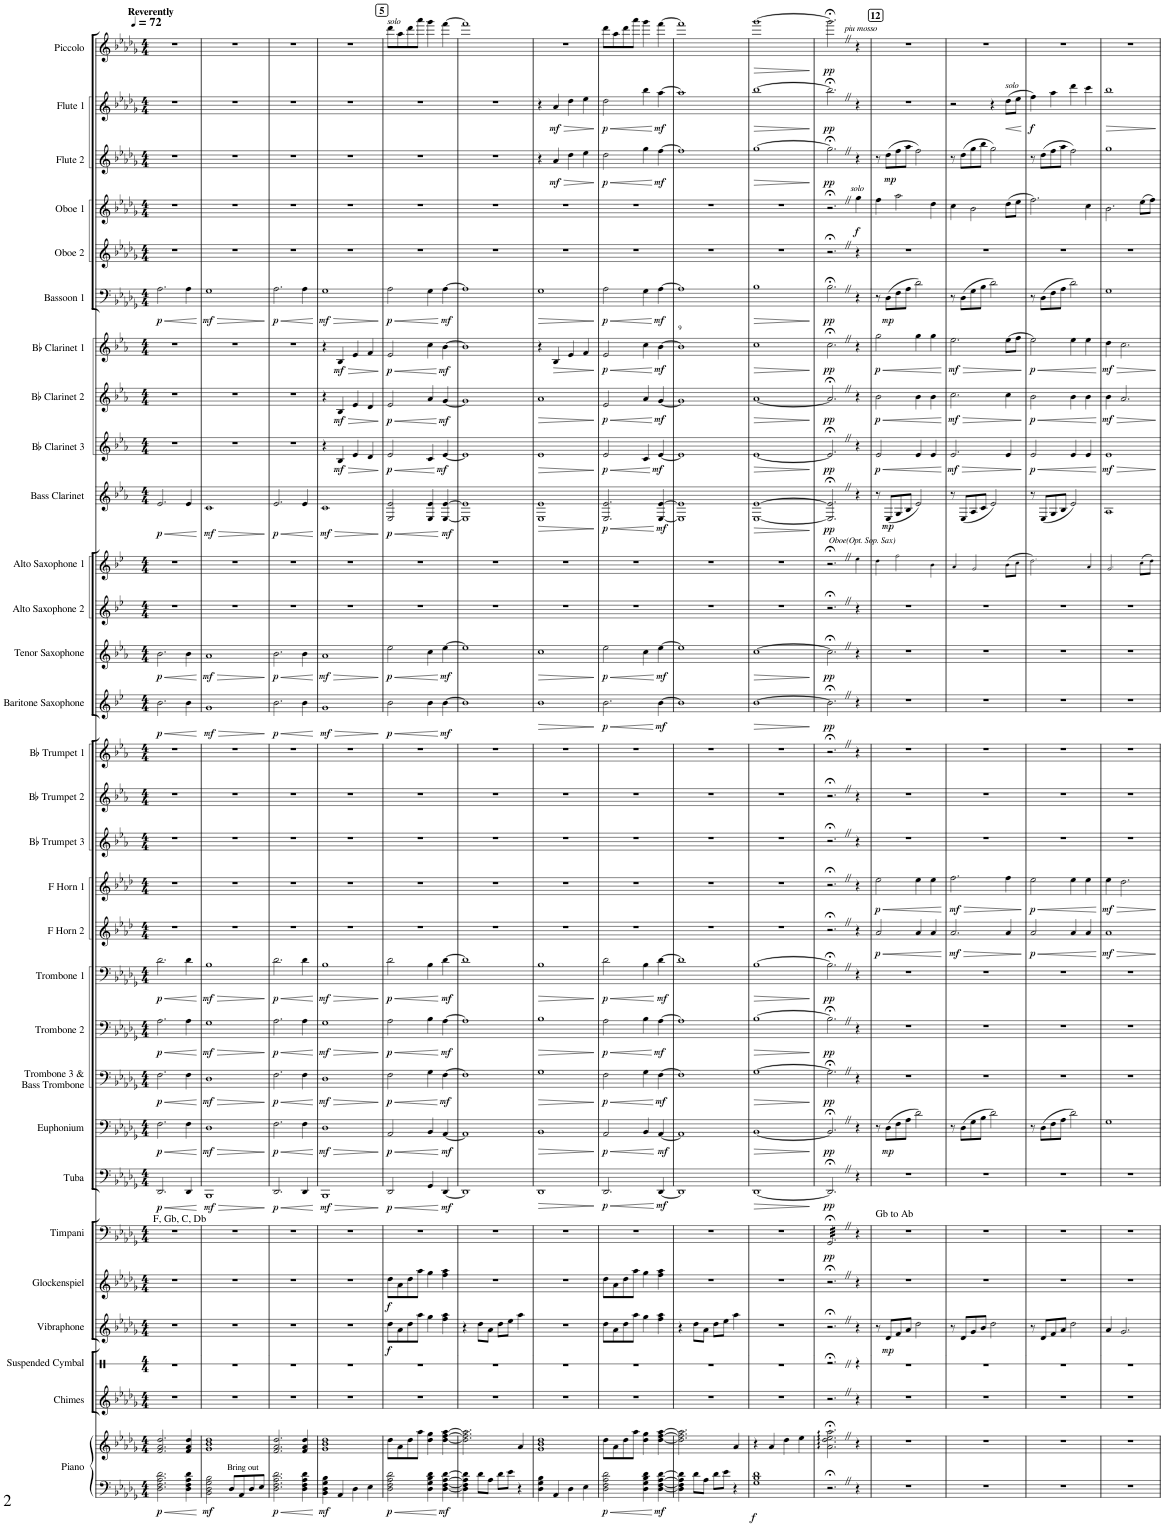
**kern	**kern	**dynam	**kern	**kern	**kern	**dynam	**kern	**dynam	**kern	**dynam	**kern	**dynam	**kern	**dynam	**kern	**dynam	**kern	**dynam	**kern	**dynam	**kern	**dynam	**kern	**dynam	**kern	**kern	**kern	**kern	**dynam	**kern	**dynam	**kern	**kern	**kern	**dynam	**kern	**dynam	**kern	**dynam	**kern	**dynam	**kern	**dynam	**kern	**kern	**dynam	**kern	**dynam	**kern	**dynam	**kern	**dynam
*part30	*part30	*part30	*part29	*part28	*part27	*part27	*part26	*part26	*part25	*part25	*part24	*part24	*part23	*part23	*part22	*part22	*part21	*part21	*part20	*part20	*part19	*part19	*part18	*part18	*part17	*part16	*part15	*part14	*part14	*part13	*part13	*part12	*part11	*part10	*part10	*part9	*part9	*part8	*part8	*part7	*part7	*part6	*part6	*part5	*part4	*part4	*part3	*part3	*part2	*part2	*part1	*part1
*staff31	*staff30	*staff30/31	*staff29	*staff28	*staff27	*staff27	*staff26	*staff26	*staff25	*staff25	*staff24	*staff24	*staff23	*staff23	*staff22	*staff22	*staff21	*staff21	*staff20	*staff20	*staff19	*staff19	*staff18	*staff18	*staff17	*staff16	*staff15	*staff14	*staff14	*staff13	*staff13	*staff12	*staff11	*staff10	*staff10	*staff9	*staff9	*staff8	*staff8	*staff7	*staff7	*staff6	*staff6	*staff5	*staff4	*staff4	*staff3	*staff3	*staff2	*staff2	*staff1	*staff1
*I"Piano	*	*	*I"Chimes	*I"Suspended Cymbal	*I"Vibraphone	*	*I"Glockenspiel	*	*I"Timpani	*	*I"Tuba	*	*I"Euphonium	*	*I"Trombone 3 &amp; Bass Trombone	*	*I"Trombone 2	*	*I"Trombone 1	*	*I"F Horn 2	*	*I"F Horn 1	*	*I"Bb Trumpet 3	*I"Bb Trumpet 2	*I"Bb Trumpet 1	*I"Baritone Saxophone	*	*I"Tenor Saxophone	*	*I"Alto Saxophone 2	*I"Alto Saxophone 1	*I"Bass Clarinet	*	*I"Bb Clarinet 3	*	*I"Bb Clarinet 2	*	*I"Bb Clarinet 1	*	*I"Bassoon 1	*	*I"Oboe 2	*I"Oboe 1	*	*I"Flute 2	*	*I"Flute 1	*	*I"Piccolo	*
*I'Piano	*	*	*I'Cme.	*I'Sus Cym.	*	*	*I'Glock.	*	*I'Timp.	*	*I'Tba.	*	*I'Euph.	*	*I'Tbn. 3 B. Tbn.	*	*I'Tbn. 2	*	*I'Tbn. 1	*	*I'F Hn. 2	*	*I'F Hn. 1	*	*I'Bb Tpt. 3	*I'Bb Tpt. 2	*I'Bb Tpt. 1	*I'Bar. Sax.	*	*I'T. Sax.	*	*I'A. Sax. 2	*I'A. Sax. 1	*I'B. Cl.	*	*I'Bb Cl. 3	*	*I'Bb Cl. 2	*	*I'Bb Cl. 1	*	*I'Bsn. 1	*	*I'Ob. 2	*I'Ob. 1	*	*I'Fl. 2	*	*I'Fl. 1	*	*I'Picc.	*
*	*	*	*	*stria1	*	*	*	*	*	*	*	*	*	*	*	*	*	*	*	*	*	*	*	*	*	*	*	*	*	*	*	*	*	*	*	*	*	*	*	*	*	*	*	*	*	*	*	*	*	*	*	*
*clefF4	*clefG2	*	*clefG2	*clefX	*clefG2	*	*clefG2	*	*clefF4	*	*clefF4	*	*clefF4	*	*clefF4	*	*clefF4	*	*clefF4	*	*clefG2	*	*clefG2	*	*clefG2	*clefG2	*clefG2	*clefG2	*	*clefG2	*	*clefG2	*clefG2	*clefG2	*	*clefG2	*	*clefG2	*	*clefG2	*	*clefF4	*	*clefG2	*clefG2	*	*clefG2	*	*clefG2	*	*clefG2	*
*	*	*	*	*	*	*	*Trd-14c-24	*	*	*	*	*	*	*	*	*	*	*	*	*	*Trd4c7	*	*Trd4c7	*	*Trd1c2	*Trd1c2	*Trd1c2	*Trd12c21	*	*Trd8c14	*	*Trd5c9	*Trd5c9	*Trd8c14	*	*Trd1c2	*	*Trd1c2	*	*Trd1c2	*	*	*	*	*	*	*	*	*	*	*Trd-7c-12	*
*k[b-e-a-d-g-]	*k[b-e-a-d-g-]	*	*k[b-e-a-d-g-]	*k[]	*k[b-e-a-d-g-]	*	*k[b-e-a-d-g-]	*	*k[b-e-a-d-g-]	*	*k[b-e-a-d-g-]	*	*k[b-e-a-d-g-]	*	*k[b-e-a-d-g-]	*	*k[b-e-a-d-g-]	*	*k[b-e-a-d-g-]	*	*k[b-e-a-d-]	*	*k[b-e-a-d-]	*	*k[b-e-a-]	*k[b-e-a-]	*k[b-e-a-]	*k[b-e-]	*	*k[b-e-a-]	*	*k[b-e-]	*k[b-e-]	*k[b-e-a-]	*	*k[b-e-a-]	*	*k[b-e-a-]	*	*k[b-e-a-]	*	*k[b-e-a-d-g-]	*	*k[b-e-a-d-g-]	*k[b-e-a-d-g-]	*	*k[b-e-a-d-g-]	*	*k[b-e-a-d-g-]	*	*k[b-e-a-d-g-]	*
*M4/4	*M4/4	*	*M4/4	*M4/4	*M4/4	*	*M4/4	*	*M4/4	*	*M4/4	*	*M4/4	*	*M4/4	*	*M4/4	*	*M4/4	*	*M4/4	*	*M4/4	*	*M4/4	*M4/4	*M4/4	*M4/4	*	*M4/4	*	*M4/4	*M4/4	*M4/4	*	*M4/4	*	*M4/4	*	*M4/4	*	*M4/4	*	*M4/4	*M4/4	*	*M4/4	*	*M4/4	*	*M4/4	*
*MM72	*MM72	*	*MM72	*MM72	*MM72	*	*MM72	*	*MM72	*	*MM72	*	*MM72	*	*MM72	*	*MM72	*	*MM72	*	*MM72	*	*MM72	*	*MM72	*MM72	*MM72	*MM72	*	*MM72	*	*MM72	*MM72	*MM72	*	*MM72	*	*MM72	*	*MM72	*	*MM72	*	*MM72	*MM72	*	*MM72	*	*MM72	*	*MM72	*
=1	=1	=1	=1	=1	=1	=1	=1	=1	=1	=1	=1	=1	=1	=1	=1	=1	=1	=1	=1	=1	=1	=1	=1	=1	=1	=1	=1	=1	=1	=1	=1	=1	=1	=1	=1	=1	=1	=1	=1	=1	=1	=1	=1	=1	=1	=1	=1	=1	=1	=1	=1	=1
!	!	!	!	!	!	!	!	!	!	!	!	!	!	!	!	!	!	!	!	!	!	!	!	!	!	!	!	!	!	!	!	!	!	!	!	!	!	!	!	!	!	!	!	!	!	!	!	!	!	!	!LO:TX:a:B:t=Reverently	!
!	!	!	!	!	!	!	!	!	!LO:TX:a:t=F, Gb, C, Db	!	!	!	!	!	!	!	!	!	!	!	!	!	!	!	!	!	!	!	!	!	!	!	!	!	!	!	!	!	!	!	!	!	!	!	!	!	!	!	!	!	!	!
!	!	!LO:DY:b=2	!	!	!	!	!	!	!	!	!	!LO:HP:b	!	!LO:HP:b	!	!LO:HP:b	!	!LO:HP:b	!	!LO:HP:b	!	!	!	!	!	!	!	!	!LO:HP:b	!	!LO:HP:b	!	!	!	!LO:HP:b	!	!	!	!	!	!	!	!LO:HP:b	!	!	!	!	!	!	!	!	!
!	!	!	!	!	!	!	!	!	!	!	!	!LO:DY:n=1:b	!	!LO:DY:n=1:b	!	!LO:DY:n=1:b	!	!LO:DY:n=1:b	!	!LO:DY:n=1:b	!	!	!	!	!	!	!	!	!LO:DY:n=1:b	!	!LO:DY:n=1:b	!	!	!	!LO:DY:n=1:b	!	!	!	!	!	!	!	!LO:DY:n=1:b	!	!	!	!	!	!	!	!	!
2.D-\ 2.F\ 2.A-\ 2.d-\	2.f/ 2.a-/ 2.dd-/	p	1r	1r	1r	.	1r	.	1r	.	2.DD-/	< p	2.F\	< p	2.F\	< p	2.A-\	< p	2.d-\	< p	1r	.	1r	.	1r	1r	1r	2.b-\	< p	2.b-\	< p	1r	1r	2.e-/	< p	1r	.	1r	.	1r	.	2.A-\	< p	1r	1r	.	1r	.	1r	.	1r	.
4D-\ 4F\ 4A-\ 4d-\	4f/ 4a-/ 4dd-/	.	.	.	.	.	.	.	.	.	4DD-/	.	4F\	.	4F\	.	4A-\	.	4d-\	.	.	.	.	.	.	.	.	4b-\	.	4b-\	.	.	.	4e-/	.	.	.	.	.	.	.	4A-\	.	.	.	.	.	.	.	.	.	.
.	.	.	.	.	.	.	.	.	.	.	.	[	.	[	.	[	.	[	.	[	.	.	.	.	.	.	.	.	[	.	[	.	.	.	[	.	.	.	.	.	.	.	[	.	.	.	.	.	.	.	.	.
=2	=2	=2	=2	=2	=2	=2	=2	=2	=2	=2	=2	=2	=2	=2	=2	=2	=2	=2	=2	=2	=2	=2	=2	=2	=2	=2	=2	=2	=2	=2	=2	=2	=2	=2	=2	=2	=2	=2	=2	=2	=2	=2	=2	=2	=2	=2	=2	=2	=2	=2	=2	=2
!	!	!LO:DY:b=2	!	!	!	!	!	!	!	!	!	!LO:HP:b	!	!LO:HP:b	!	!LO:HP:b	!	!LO:HP:b	!	!LO:HP:b	!	!	!	!	!	!	!	!	!LO:HP:b	!	!LO:HP:b	!	!	!	!LO:HP:b	!	!	!	!	!	!	!	!LO:HP:b	!	!	!	!	!	!	!	!	!
!	!	!	!	!	!	!	!	!	!	!	!	!LO:DY:n=1:b	!	!LO:DY:n=1:b	!	!LO:DY:n=1:b	!	!LO:DY:n=1:b	!	!LO:DY:n=1:b	!	!	!	!	!	!	!	!	!LO:DY:n=1:b	!	!LO:DY:n=1:b	!	!	!	!LO:DY:n=1:b	!	!	!	!	!	!	!	!LO:DY:n=1:b	!	!	!	!	!	!	!	!	!
2BB-\ 2D-\ 2G-\ 2B-\	1g- 1b- 1dd-	mf	1r	1r	1r	.	1r	.	1r	.	1BBB-	> mf	1D-	> mf	1D-	> mf	1G-	> mf	1B-	> mf	1r	.	1r	.	1r	1r	1r	1g	> mf	1a-	> mf	1r	1r	1c	> mf	1r	.	1r	.	1r	.	1G-	> mf	1r	1r	.	1r	.	1r	.	1r	.
!LO:TX:a:t=Bring out	!	!	!	!	!	!	!	!	!	!	!	!	!	!	!	!	!	!	!	!	!	!	!	!	!	!	!	!	!	!	!	!	!	!	!	!	!	!	!	!	!	!	!	!	!	!	!	!	!	!	!	!
8D-/L	.	.	.	.	.	.	.	.	.	.	.	.	.	.	.	.	.	.	.	.	.	.	.	.	.	.	.	.	.	.	.	.	.	.	.	.	.	.	.	.	.	.	.	.	.	.	.	.	.	.	.	.
8AA-/	.	.	.	.	.	.	.	.	.	.	.	.	.	.	.	.	.	.	.	.	.	.	.	.	.	.	.	.	.	.	.	.	.	.	.	.	.	.	.	.	.	.	.	.	.	.	.	.	.	.	.	.
8D-/	.	.	.	.	.	.	.	.	.	.	.	.	.	.	.	.	.	.	.	.	.	.	.	.	.	.	.	.	.	.	.	.	.	.	.	.	.	.	.	.	.	.	.	.	.	.	.	.	.	.	.	.
8E-/J	.	.	.	.	.	.	.	.	.	.	.	.	.	.	.	.	.	.	.	.	.	.	.	.	.	.	.	.	.	.	.	.	.	.	.	.	.	.	.	.	.	.	.	.	.	.	.	.	.	.	.	.
.	.	.	.	.	.	.	.	.	.	.	.	]	.	]	.	]	.	]	.	]	.	.	.	.	.	.	.	.	]	.	]	.	.	.	]	.	.	.	.	.	.	.	]	.	.	.	.	.	.	.	.	.
=3	=3	=3	=3	=3	=3	=3	=3	=3	=3	=3	=3	=3	=3	=3	=3	=3	=3	=3	=3	=3	=3	=3	=3	=3	=3	=3	=3	=3	=3	=3	=3	=3	=3	=3	=3	=3	=3	=3	=3	=3	=3	=3	=3	=3	=3	=3	=3	=3	=3	=3	=3	=3
!	!	!LO:DY:b=2	!	!	!	!	!	!	!	!	!	!LO:HP:b	!	!LO:HP:b	!	!LO:HP:b	!	!LO:HP:b	!	!LO:HP:b	!	!	!	!	!	!	!	!	!LO:HP:b	!	!LO:HP:b	!	!	!	!LO:HP:b	!	!	!	!	!	!	!	!LO:HP:b	!	!	!	!	!	!	!	!	!
!	!	!	!	!	!	!	!	!	!	!	!	!LO:DY:n=1:b	!	!LO:DY:n=1:b	!	!LO:DY:n=1:b	!	!LO:DY:n=1:b	!	!LO:DY:n=1:b	!	!	!	!	!	!	!	!	!LO:DY:n=1:b	!	!LO:DY:n=1:b	!	!	!	!LO:DY:n=1:b	!	!	!	!	!	!	!	!LO:DY:n=1:b	!	!	!	!	!	!	!	!	!
2.D-\ 2.F\ 2.A-\ 2.d-\	2.f/ 2.a-/ 2.dd-/	p	1r	1r	1r	.	1r	.	1r	.	2.DD-/	< p	2.F\	< p	2.F\	< p	2.A-\	< p	2.d-\	< p	1r	.	1r	.	1r	1r	1r	2.b-\	< p	2.b-\	< p	1r	1r	2.e-/	< p	1r	.	1r	.	1r	.	2.A-\	< p	1r	1r	.	1r	.	1r	.	1r	.
4D-\ 4F\ 4A-\ 4d-\	4f/ 4a-/ 4dd-/	.	.	.	.	.	.	.	.	.	4DD-/	.	4F\	.	4F\	.	4A-\	.	4d-\	.	.	.	.	.	.	.	.	4b-\	.	4b-\	.	.	.	4e-/	.	.	.	.	.	.	.	4A-\	.	.	.	.	.	.	.	.	.	.
.	.	.	.	.	.	.	.	.	.	.	.	[	.	[	.	[	.	[	.	[	.	.	.	.	.	.	.	.	[	.	[	.	.	.	[	.	.	.	.	.	.	.	[	.	.	.	.	.	.	.	.	.
=4	=4	=4	=4	=4	=4	=4	=4	=4	=4	=4	=4	=4	=4	=4	=4	=4	=4	=4	=4	=4	=4	=4	=4	=4	=4	=4	=4	=4	=4	=4	=4	=4	=4	=4	=4	=4	=4	=4	=4	=4	=4	=4	=4	=4	=4	=4	=4	=4	=4	=4	=4	=4
!	!	!LO:DY:b=2	!	!	!	!	!	!	!	!	!	!LO:HP:b	!	!LO:HP:b	!	!LO:HP:b	!	!LO:HP:b	!	!LO:HP:b	!	!	!	!	!	!	!	!	!LO:HP:b	!	!LO:HP:b	!	!	!	!LO:HP:b	!	!	!	!	!	!	!	!LO:HP:b	!	!	!	!	!	!	!	!	!
!	!	!	!	!	!	!	!	!	!	!	!	!LO:DY:n=1:b	!	!LO:DY:n=1:b	!	!LO:DY:n=1:b	!	!LO:DY:n=1:b	!	!LO:DY:n=1:b	!	!	!	!	!	!	!	!	!LO:DY:n=1:b	!	!LO:DY:n=1:b	!	!	!	!LO:DY:n=1:b	!	!	!	!	!	!	!	!LO:DY:n=1:b	!	!	!	!	!	!	!	!	!
4BB-\ 4D-\ 4G-\ 4B-\	1g- 1b- 1dd-	mf	1r	1r	1r	.	1r	.	1r	.	1BBB-	> mf	1D-	> mf	1D-	> mf	1G-	> mf	1B-	> mf	1r	.	1r	.	1r	1r	1r	1g	> mf	1a-	> mf	1r	1r	1c	> mf	4r	.	4r	.	4r	.	1G-	> mf	1r	1r	.	1r	.	1r	.	1r	.
!	!	!	!	!	!	!	!	!	!	!	!	!	!	!	!	!	!	!	!	!	!	!	!	!	!	!	!	!	!	!	!	!	!	!	!	!	!LO:HP:b	!	!LO:HP:b	!	!LO:HP:b	!	!	!	!	!	!	!	!	!	!	!
!	!	!	!	!	!	!	!	!	!	!	!	!	!	!	!	!	!	!	!	!	!	!	!	!	!	!	!	!	!	!	!	!	!	!	!	!	!LO:DY:n=1:b	!	!LO:DY:n=1:b	!	!LO:DY:n=1:b	!	!	!	!	!	!	!	!	!	!	!
4AA-/	.	.	.	.	.	.	.	.	.	.	.	.	.	.	.	.	.	.	.	.	.	.	.	.	.	.	.	.	.	.	.	.	.	.	.	4B-/	> mf	4B-/	> mf	4B-/	> mf	.	.	.	.	.	.	.	.	.	.	.
4D-\	.	.	.	.	.	.	.	.	.	.	.	.	.	.	.	.	.	.	.	.	.	.	.	.	.	.	.	.	.	.	.	.	.	.	.	4e-/	.	4e-/	.	4e-/	.	.	.	.	.	.	.	.	.	.	.	.
4E-\	.	.	.	.	.	.	.	.	.	.	.	.	.	.	.	.	.	.	.	.	.	.	.	.	.	.	.	.	.	.	.	.	.	.	.	4d/	.	4d/	.	4f/	.	.	.	.	.	.	.	.	.	.	.	.
.	.	.	.	.	.	.	.	.	.	.	.	]	.	]	.	]	.	]	.	]	.	.	.	.	.	.	.	.	]	.	]	.	.	.	]	.	]	.	]	.	]	.	]	.	.	.	.	.	.	.	.	.
!!LO:REH:place=s1:a:B:cj:fs=12:t=5
=5	=5	=5	=5	=5	=5	=5	=5	=5	=5	=5	=5	=5	=5	=5	=5	=5	=5	=5	=5	=5	=5	=5	=5	=5	=5	=5	=5	=5	=5	=5	=5	=5	=5	=5	=5	=5	=5	=5	=5	=5	=5	=5	=5	=5	=5	=5	=5	=5	=5	=5	=5	=5
!	!	!	!	!	!	!	!	!	!	!	!	!	!	!	!	!	!	!	!	!	!	!	!	!	!	!	!	!	!	!	!	!	!	!	!	!	!	!	!	!	!	!	!	!	!	!	!	!	!	!	!LO:TX:a:i:t=solo	!
!	!	!LO:DY:b=2	!	!	!	!LO:DY:b	!	!LO:DY:b	!	!	!	!LO:HP:b	!	!LO:HP:b	!	!LO:HP:b	!	!LO:HP:b	!	!LO:HP:b	!	!	!	!	!	!	!	!	!LO:HP:b	!	!LO:HP:b	!	!	!	!LO:HP:b	!	!LO:HP:b	!	!LO:HP:b	!	!LO:HP:b	!	!LO:HP:b	!	!	!	!	!	!	!	!	!
!	!	!	!	!	!	!	!	!	!	!	!	!LO:DY:n=1:b	!	!LO:DY:n=1:b	!	!LO:DY:n=1:b	!	!LO:DY:n=1:b	!	!LO:DY:n=1:b	!	!	!	!	!	!	!	!	!LO:DY:n=1:b	!	!LO:DY:n=1:b	!	!	!	!LO:DY:n=1:b	!	!LO:DY:n=1:b	!	!LO:DY:n=1:b	!	!LO:DY:n=1:b	!	!LO:DY:n=1:b	!	!	!	!	!	!	!	!	!
2D-\ 2F\ 2A-\ 2d-\	8dd-\L	p	1r	1r	8dd-\L	f	8dd-\L	f	1r	.	2DD-/	< p	2AA-/	< p	2F\	< p	2A-\	< p	2d-\	< p	1r	.	1r	.	1r	1r	1r	2b-\	< p	2ee-\	< p	1r	1r	2E-/ 2e-/	< p	2e-/	< p	2e-/	< p	2e-/	< p	2A-\	< p	1r	1r	.	1r	.	1r	.	8ddd-\L	.
.	8a-\	.	.	.	8a-\	.	8a-\	.	.	.	.	.	.	.	.	.	.	.	.	.	.	.	.	.	.	.	.	.	.	.	.	.	.	.	.	.	.	.	.	.	.	.	.	.	.	.	.	.	.	.	8aa-\	.
.	8dd-\	.	.	.	8dd-\	.	8dd-\	.	.	.	.	.	.	.	.	.	.	.	.	.	.	.	.	.	.	.	.	.	.	.	.	.	.	.	.	.	.	.	.	.	.	.	.	.	.	.	.	.	.	.	8ddd-\	.
.	8aa-\J	.	.	.	8aa-\J	.	8aa-\J	.	.	.	.	.	.	.	.	.	.	.	.	.	.	.	.	.	.	.	.	.	.	.	.	.	.	.	.	.	.	.	.	.	.	.	.	.	.	.	.	.	.	.	8aaa-\J	.
4D-\ 4G-\ 4B-\ 4d-\	4dd-\ 4gg-\	.	.	.	4gg-\	.	4gg-\	.	.	.	4GG-/	.	4BB-/	.	4G-\	.	4B-\	.	4B-\	.	.	.	.	.	.	.	.	4b-\	.	4cc\	.	.	.	4E-/ 4e-/	.	4c/	.	4a-/	.	4cc\	.	4G-\	.	.	.	.	.	.	.	.	4ggg-\	.
!	!	!LO:DY:b=2	!	!	!	!	!	!	!	!	!	!LO:DY:n=2:b	!	!LO:DY:n=2:b	!	!LO:DY:n=2:b	!	!LO:DY:n=2:b	!	!LO:DY:n=2:b	!	!	!	!	!	!	!	!	!LO:DY:n=2:b	!	!LO:DY:n=2:b	!	!	!	!LO:DY:n=2:b	!	!LO:DY:n=2:b	!	!LO:DY:n=2:b	!	!LO:DY:n=2:b	!	!LO:DY:n=2:b	!	!	!	!	!	!	!	!	!
[4D-\ [4F\ [4A-\ [4d-\	[4dd-\ [4ff\ [4aa-\	mf	.	.	4ff\ 4aa-\	.	4ff\ 4aa-\	.	.	.	[4DD-/	[ mf	[4AA-/	[ mf	[4F\	[ mf	[4A-\	[ mf	[4d-\	[ mf	.	.	.	.	.	.	.	[4b-\	[ mf	[4ee-\	[ mf	.	.	[4E-/ [4e-/	[ mf	[4e-/	[ mf	[4g/	[ mf	[4b-\	[ mf	[4A-\	[ mf	.	.	.	.	.	.	.	[4fff\	.
=6	=6	=6	=6	=6	=6	=6	=6	=6	=6	=6	=6	=6	=6	=6	=6	=6	=6	=6	=6	=6	=6	=6	=6	=6	=6	=6	=6	=6	=6	=6	=6	=6	=6	=6	=6	=6	=6	=6	=6	=6	=6	=6	=6	=6	=6	=6	=6	=6	=6	=6	=6	=6
4D-\] 4F\] 4A-\] 4d-\]	2.dd-\] 2.ff\] 2.aa-\]	.	1r	1r	4r	.	1r	.	1r	.	1DD-]	.	1AA-]	.	1F]	.	1A-]	.	1d-]	.	1r	.	1r	.	1r	1r	1r	1b-]	.	1ee-]	.	1r	1r	1E-] 1e-]	.	1e-]	.	1g]	.	1b-]	.	1A-]	.	1r	1r	.	1r	.	1r	.	1fff]	.
8d-\L	.	.	.	.	8dd-\L	.	.	.	.	.	.	.	.	.	.	.	.	.	.	.	.	.	.	.	.	.	.	.	.	.	.	.	.	.	.	.	.	.	.	.	.	.	.	.	.	.	.	.	.	.	.	.
8A-\J	.	.	.	.	8a-\J	.	.	.	.	.	.	.	.	.	.	.	.	.	.	.	.	.	.	.	.	.	.	.	.	.	.	.	.	.	.	.	.	.	.	.	.	.	.	.	.	.	.	.	.	.	.	.
8d-\L	.	.	.	.	8dd-\L	.	.	.	.	.	.	.	.	.	.	.	.	.	.	.	.	.	.	.	.	.	.	.	.	.	.	.	.	.	.	.	.	.	.	.	.	.	.	.	.	.	.	.	.	.	.	.
8e-\J	.	.	.	.	8ee-\J	.	.	.	.	.	.	.	.	.	.	.	.	.	.	.	.	.	.	.	.	.	.	.	.	.	.	.	.	.	.	.	.	.	.	.	.	.	.	.	.	.	.	.	.	.	.	.
4r	4a-/	.	.	.	4aa-\	.	.	.	.	.	.	.	.	.	.	.	.	.	.	.	.	.	.	.	.	.	.	.	.	.	.	.	.	.	.	.	.	.	.	.	.	.	.	.	.	.	.	.	.	.	.	.
=7	=7	=7	=7	=7	=7	=7	=7	=7	=7	=7	=7	=7	=7	=7	=7	=7	=7	=7	=7	=7	=7	=7	=7	=7	=7	=7	=7	=7	=7	=7	=7	=7	=7	=7	=7	=7	=7	=7	=7	=7	=7	=7	=7	=7	=7	=7	=7	=7	=7	=7	=7	=7
!	!	!	!	!	!	!	!	!	!	!	!	!LO:HP:b	!	!LO:HP:b	!	!LO:HP:b	!	!LO:HP:b	!	!LO:HP:b	!	!	!	!	!	!	!	!	!LO:HP:b	!	!LO:HP:b	!	!	!	!LO:HP:b	!	!LO:HP:b	!	!LO:HP:b	!	!	!	!LO:HP:b	!	!	!	!	!	!	!	!	!
4D-\ 4G-\ 4B-\	1g- 1b- 1dd-	.	1r	1r	1r	.	1r	.	1r	.	1DD-	>	1BB-	>	1G-	>	1B-	>	1B-	>	1r	.	1r	.	1r	1r	1r	1b-	>	1cc	>	1r	1r	1E- 1e-	>	1e-	>	1a-	>	4r	.	1G-	>	1r	1r	.	4r	.	4r	.	1r	.
!	!	!	!	!	!	!	!	!	!	!	!	!	!	!	!	!	!	!	!	!	!	!	!	!	!	!	!	!	!	!	!	!	!	!	!	!	!	!	!	!	!LO:HP:b	!	!	!	!	!	!	!LO:HP:b	!	!LO:HP:b	!	!
!	!	!	!	!	!	!	!	!	!	!	!	!	!	!	!	!	!	!	!	!	!	!	!	!	!	!	!	!	!	!	!	!	!	!	!	!	!	!	!	!	!	!	!	!	!	!	!	!LO:DY:n=1:b	!	!LO:DY:n=1:b	!	!
4AA-/	.	.	.	.	.	.	.	.	.	.	.	.	.	.	.	.	.	.	.	.	.	.	.	.	.	.	.	.	.	.	.	.	.	.	.	.	.	.	.	4B-/	>	.	.	.	.	.	4a-/	> mf	4a-/	> mf	.	.
4D-\	.	.	.	.	.	.	.	.	.	.	.	.	.	.	.	.	.	.	.	.	.	.	.	.	.	.	.	.	.	.	.	.	.	.	.	.	.	.	.	4e-/	.	.	.	.	.	.	4dd-\	.	4dd-\	.	.	.
4E-\	.	.	.	.	.	.	.	.	.	.	.	.	.	.	.	.	.	.	.	.	.	.	.	.	.	.	.	.	.	.	.	.	.	.	.	.	.	.	.	4f/	.	.	.	.	.	.	4ee-\	.	4ee-\	.	.	.
.	.	.	.	.	.	.	.	.	.	.	.	]	.	]	.	]	.	]	.	]	.	.	.	.	.	.	.	.	]	.	]	.	.	.	]	.	]	.	]	.	]	.	]	.	.	.	.	]	.	]	.	.
=8	=8	=8	=8	=8	=8	=8	=8	=8	=8	=8	=8	=8	=8	=8	=8	=8	=8	=8	=8	=8	=8	=8	=8	=8	=8	=8	=8	=8	=8	=8	=8	=8	=8	=8	=8	=8	=8	=8	=8	=8	=8	=8	=8	=8	=8	=8	=8	=8	=8	=8	=8	=8
!	!	!LO:DY:b=2	!	!	!	!	!	!	!	!	!	!LO:HP:b	!	!LO:HP:b	!	!LO:HP:b	!	!LO:HP:b	!	!LO:HP:b	!	!	!	!	!	!	!	!	!LO:HP:b	!	!LO:HP:b	!	!	!	!LO:HP:b	!	!LO:HP:b	!	!LO:HP:b	!	!LO:HP:b	!	!LO:HP:b	!	!	!	!	!LO:HP:b	!	!LO:HP:b	!	!
!	!	!	!	!	!	!	!	!	!	!	!	!LO:DY:n=1:b	!	!LO:DY:n=1:b	!	!LO:DY:n=1:b	!	!LO:DY:n=1:b	!	!LO:DY:n=1:b	!	!	!	!	!	!	!	!	!LO:DY:n=1:b	!	!LO:DY:n=1:b	!	!	!	!LO:DY:n=1:b	!	!LO:DY:n=1:b	!	!LO:DY:n=1:b	!	!LO:DY:n=1:b	!	!LO:DY:n=1:b	!	!	!	!	!LO:DY:n=1:b	!	!LO:DY:n=1:b	!	!
2D-\ 2F\ 2A-\ 2d-\	8dd-\L	p	1r	1r	8dd-\L	.	8dd-\L	.	1r	.	2.DD-/	< p	2AA-/	< p	2F\	< p	2A-\	< p	2d-\	< p	1r	.	1r	.	1r	1r	1r	2.b-\	< p	2ee-\	< p	1r	1r	2.E-/ 2.e-/	< p	2e-/	< p	2e-/	< p	2e-/	< p	2A-\	< p	1r	1r	.	2dd-\	< p	2dd-\	< p	8ddd-\L	.
.	8a-\	.	.	.	8a-\	.	8a-\	.	.	.	.	.	.	.	.	.	.	.	.	.	.	.	.	.	.	.	.	.	.	.	.	.	.	.	.	.	.	.	.	.	.	.	.	.	.	.	.	.	.	.	8aa-\	.
.	8dd-\	.	.	.	8dd-\	.	8dd-\	.	.	.	.	.	.	.	.	.	.	.	.	.	.	.	.	.	.	.	.	.	.	.	.	.	.	.	.	.	.	.	.	.	.	.	.	.	.	.	.	.	.	.	8ddd-\	.
.	8aa-\J	.	.	.	8aa-\J	.	8aa-\J	.	.	.	.	.	.	.	.	.	.	.	.	.	.	.	.	.	.	.	.	.	.	.	.	.	.	.	.	.	.	.	.	.	.	.	.	.	.	.	.	.	.	.	8aaa-\J	.
4D-\ 4G-\ 4B-\ 4d-\	4dd-\ 4gg-\	.	.	.	4gg-\	.	4gg-\	.	.	.	.	.	4BB-/	.	4G-\	.	4B-\	.	4B-\	.	.	.	.	.	.	.	.	.	.	4cc\	.	.	.	.	.	4c/	.	4a-/	.	4cc\	.	4G-\	.	.	.	.	4gg-\	.	4bb-\	.	4ggg-\	.
!	!	!LO:DY:b=2	!	!	!	!	!	!	!	!	!	!LO:DY:n=2:b	!	!LO:DY:n=2:b	!	!LO:DY:n=2:b	!	!LO:DY:n=2:b	!	!LO:DY:n=2:b	!	!	!	!	!	!	!	!	!LO:DY:n=2:b	!	!LO:DY:n=2:b	!	!	!	!LO:DY:n=2:b	!	!LO:DY:n=2:b	!	!LO:DY:n=2:b	!	!LO:DY:n=2:b	!	!LO:DY:n=2:b	!	!	!	!	!LO:DY:n=2:b	!	!LO:DY:n=2:b	!	!
[4D-\ [4F\ [4A-\ [4d-\	[4dd-\ [4ff\ [4aa-\	mf	.	.	4ff\ 4aa-\	.	4ff\ 4aa-\	.	.	.	[4DD-/	[ mf	[4AA-/	[ mf	[4F\	[ mf	[4A-\	[ mf	[4d-\	[ mf	.	.	.	.	.	.	.	[4b-\	[ mf	[4ee-\	[ mf	.	.	[4E-/ [4e-/	[ mf	[4e-/	[ mf	[4g/	[ mf	[4b-\	[ mf	[4A-\	[ mf	.	.	.	[4ff\	[ mf	[4aa-\	[ mf	[4fff\	.
=9	=9	=9	=9	=9	=9	=9	=9	=9	=9	=9	=9	=9	=9	=9	=9	=9	=9	=9	=9	=9	=9	=9	=9	=9	=9	=9	=9	=9	=9	=9	=9	=9	=9	=9	=9	=9	=9	=9	=9	=9	=9	=9	=9	=9	=9	=9	=9	=9	=9	=9	=9	=9
!	!	!	!	!	!	!	!	!	!	!	!	!	!	!	!	!	!	!	!	!	!	!	!	!	!	!	!	!	!	!	!	!	!	!	!	!	!	!	!	!LO:TX:a:t=9	!	!	!	!	!	!	!	!	!	!	!	!
4D-\] 4F\] 4A-\] 4d-\]	2.dd-\] 2.ff\] 2.aa-\]	.	1r	1r	4r	.	1r	.	1r	.	1DD-]	.	1AA-]	.	1F]	.	1A-]	.	1d-]	.	1r	.	1r	.	1r	1r	1r	1b-]	.	1ee-]	.	1r	1r	1E-] 1e-]	.	1e-]	.	1g]	.	1b-]	.	1A-]	.	1r	1r	.	1ff]	.	1aa-]	.	1fff]	.
8d-\L	.	.	.	.	8dd-\L	.	.	.	.	.	.	.	.	.	.	.	.	.	.	.	.	.	.	.	.	.	.	.	.	.	.	.	.	.	.	.	.	.	.	.	.	.	.	.	.	.	.	.	.	.	.	.
8A-\J	.	.	.	.	8a-\J	.	.	.	.	.	.	.	.	.	.	.	.	.	.	.	.	.	.	.	.	.	.	.	.	.	.	.	.	.	.	.	.	.	.	.	.	.	.	.	.	.	.	.	.	.	.	.
8d-\L	.	.	.	.	8dd-\L	.	.	.	.	.	.	.	.	.	.	.	.	.	.	.	.	.	.	.	.	.	.	.	.	.	.	.	.	.	.	.	.	.	.	.	.	.	.	.	.	.	.	.	.	.	.	.
8e-\J	.	.	.	.	8ee-\J	.	.	.	.	.	.	.	.	.	.	.	.	.	.	.	.	.	.	.	.	.	.	.	.	.	.	.	.	.	.	.	.	.	.	.	.	.	.	.	.	.	.	.	.	.	.	.
4r	4a-/	.	.	.	4aa-\	.	.	.	.	.	.	.	.	.	.	.	.	.	.	.	.	.	.	.	.	.	.	.	.	.	.	.	.	.	.	.	.	.	.	.	.	.	.	.	.	.	.	.	.	.	.	.
=10	=10	=10	=10	=10	=10	=10	=10	=10	=10	=10	=10	=10	=10	=10	=10	=10	=10	=10	=10	=10	=10	=10	=10	=10	=10	=10	=10	=10	=10	=10	=10	=10	=10	=10	=10	=10	=10	=10	=10	=10	=10	=10	=10	=10	=10	=10	=10	=10	=10	=10	=10	=10
!	!	!LO:DY:b=2	!	!	!	!	!	!	!	!	!	!LO:HP:b	!	!LO:HP:b	!	!LO:HP:b	!	!LO:HP:b	!	!LO:HP:b	!	!	!	!	!	!	!	!	!LO:HP:b	!	!LO:HP:b	!	!	!	!LO:HP:b	!	!LO:HP:b	!	!LO:HP:b	!	!LO:HP:b	!	!LO:HP:b	!	!	!	!	!LO:HP:b	!	!LO:HP:b	!	!LO:HP:b
1G- 1B- 1d-	4r	f	1r	1r	1r	.	1r	.	1r	.	[1DD-	>	[1BB-	>	[1G-	>	[1B-	>	[1B-	>	1r	.	1r	.	1r	1r	1r	[1b-	>	[1cc	>	1r	1r	[1E- [1e-	>	[1e-	>	[1a-	>	1cc	>	1B-	>	1r	1r	.	[1gg-	>	[1bb-	>	[1ggg-	>
.	4a-/	.	.	.	.	.	.	.	.	.	.	.	.	.	.	.	.	.	.	.	.	.	.	.	.	.	.	.	.	.	.	.	.	.	.	.	.	.	.	.	.	.	.	.	.	.	.	.	.	.	.	.
.	4dd-\	.	.	.	.	.	.	.	.	.	.	.	.	.	.	.	.	.	.	.	.	.	.	.	.	.	.	.	.	.	.	.	.	.	.	.	.	.	.	.	.	.	.	.	.	.	.	.	.	.	.	.
.	4ee-\	.	.	.	.	.	.	.	.	.	.	.	.	.	.	.	.	.	.	.	.	.	.	.	.	.	.	.	.	.	.	.	.	.	.	.	.	.	.	.	.	.	.	.	.	.	.	.	.	.	.	.
.	.	.	.	.	.	.	.	.	.	.	.	]	.	]	.	]	.	]	.	]	.	.	.	.	.	.	.	.	]	.	]	.	.	.	]	.	]	.	]	.	]	.	]	.	.	.	.	]	.	]	.	]
=11	=11	=11	=11	=11	=11	=11	=11	=11	=11	=11	=11	=11	=11	=11	=11	=11	=11	=11	=11	=11	=11	=11	=11	=11	=11	=11	=11	=11	=11	=11	=11	=11	=11	=11	=11	=11	=11	=11	=11	=11	=11	=11	=11	=11	=11	=11	=11	=11	=11	=11	=11	=11
!	!	!	!	!	!	!	!	!	!	!LO:DY:b	!	!LO:DY:b	!	!LO:DY:b	!	!LO:DY:b	!	!LO:DY:b	!	!LO:DY:b	!	!	!	!	!	!	!	!	!LO:DY:b	!	!LO:DY:b	!	!	!	!LO:DY:b	!	!LO:DY:b	!	!LO:DY:b	!	!LO:DY:b	!	!LO:DY:b	!	!	!	!	!LO:DY:b	!	!LO:DY:b	!	!LO:DY:b
*	*	*	*	*	*	*	*	*	*tremolo	*	*	*	*	*	*	*	*	*	*	*	*	*	*	*	*	*	*	*	*	*	*	*	*	*	*	*	*	*	*	*	*	*	*	*	*	*	*	*	*	*	*	*
2.r;<	2.a-\;<Z 2.dd-\;<Z 2.ee-\;<Z 2.aa-\;<Z	.	2.r	2.r;<	2.r;<	.	2.r;<	.	32GG-;<Z/LLL	pp	2.DD-;<Z/]	pp	2.BB-;<Z/]	pp	2.G-;<Z\]	pp	2.B-;<Z\]	pp	2.B-;<Z\]	pp	2.r;<	.	2.r;<	.	2.r;<	2.r;<	2.r;<	2.b-;<Z\]	pp	2.cc;<Z\]	pp	2.r;<	2.r;<	2.E-/];<Z 2.e-/];<Z	pp	2.e-;<Z/]	pp	2.a-;<Z/]	pp	2.cc;<Z\	pp	2.B-;<Z\	pp	2.r;<	2.r;<	.	2.gg-;<Z\]	pp	2.bb-;<Z\]	pp	2.ggg-;<Z\]	pp
.	.	.	.	.	.	.	.	.	32GG-;<Z/	.	.	.	.	.	.	.	.	.	.	.	.	.	.	.	.	.	.	.	.	.	.	.	.	.	.	.	.	.	.	.	.	.	.	.	.	.	.	.	.	.	.	.
.	.	.	.	.	.	.	.	.	32GG-;<Z/	.	.	.	.	.	.	.	.	.	.	.	.	.	.	.	.	.	.	.	.	.	.	.	.	.	.	.	.	.	.	.	.	.	.	.	.	.	.	.	.	.	.	.
.	.	.	.	.	.	.	.	.	32GG-;<Z/	.	.	.	.	.	.	.	.	.	.	.	.	.	.	.	.	.	.	.	.	.	.	.	.	.	.	.	.	.	.	.	.	.	.	.	.	.	.	.	.	.	.	.
.	.	.	.	.	.	.	.	.	32GG-;<Z/	.	.	.	.	.	.	.	.	.	.	.	.	.	.	.	.	.	.	.	.	.	.	.	.	.	.	.	.	.	.	.	.	.	.	.	.	.	.	.	.	.	.	.
.	.	.	.	.	.	.	.	.	32GG-;<Z/	.	.	.	.	.	.	.	.	.	.	.	.	.	.	.	.	.	.	.	.	.	.	.	.	.	.	.	.	.	.	.	.	.	.	.	.	.	.	.	.	.	.	.
.	.	.	.	.	.	.	.	.	32GG-;<Z/	.	.	.	.	.	.	.	.	.	.	.	.	.	.	.	.	.	.	.	.	.	.	.	.	.	.	.	.	.	.	.	.	.	.	.	.	.	.	.	.	.	.	.
.	.	.	.	.	.	.	.	.	32GG-;<Z/	.	.	.	.	.	.	.	.	.	.	.	.	.	.	.	.	.	.	.	.	.	.	.	.	.	.	.	.	.	.	.	.	.	.	.	.	.	.	.	.	.	.	.
.	.	.	.	.	.	.	.	.	32GG-;<Z/	.	.	.	.	.	.	.	.	.	.	.	.	.	.	.	.	.	.	.	.	.	.	.	.	.	.	.	.	.	.	.	.	.	.	.	.	.	.	.	.	.	.	.
.	.	.	.	.	.	.	.	.	32GG-;<Z/	.	.	.	.	.	.	.	.	.	.	.	.	.	.	.	.	.	.	.	.	.	.	.	.	.	.	.	.	.	.	.	.	.	.	.	.	.	.	.	.	.	.	.
.	.	.	.	.	.	.	.	.	32GG-;<Z/	.	.	.	.	.	.	.	.	.	.	.	.	.	.	.	.	.	.	.	.	.	.	.	.	.	.	.	.	.	.	.	.	.	.	.	.	.	.	.	.	.	.	.
.	.	.	.	.	.	.	.	.	32GG-;<Z/	.	.	.	.	.	.	.	.	.	.	.	.	.	.	.	.	.	.	.	.	.	.	.	.	.	.	.	.	.	.	.	.	.	.	.	.	.	.	.	.	.	.	.
.	.	.	.	.	.	.	.	.	32GG-;<Z/	.	.	.	.	.	.	.	.	.	.	.	.	.	.	.	.	.	.	.	.	.	.	.	.	.	.	.	.	.	.	.	.	.	.	.	.	.	.	.	.	.	.	.
.	.	.	.	.	.	.	.	.	32GG-;<Z/	.	.	.	.	.	.	.	.	.	.	.	.	.	.	.	.	.	.	.	.	.	.	.	.	.	.	.	.	.	.	.	.	.	.	.	.	.	.	.	.	.	.	.
.	.	.	.	.	.	.	.	.	32GG-;<Z/	.	.	.	.	.	.	.	.	.	.	.	.	.	.	.	.	.	.	.	.	.	.	.	.	.	.	.	.	.	.	.	.	.	.	.	.	.	.	.	.	.	.	.
.	.	.	.	.	.	.	.	.	32GG-;<Z/	.	.	.	.	.	.	.	.	.	.	.	.	.	.	.	.	.	.	.	.	.	.	.	.	.	.	.	.	.	.	.	.	.	.	.	.	.	.	.	.	.	.	.
.	.	.	.	.	.	.	.	.	32GG-;<Z/	.	.	.	.	.	.	.	.	.	.	.	.	.	.	.	.	.	.	.	.	.	.	.	.	.	.	.	.	.	.	.	.	.	.	.	.	.	.	.	.	.	.	.
.	.	.	.	.	.	.	.	.	32GG-;<Z/	.	.	.	.	.	.	.	.	.	.	.	.	.	.	.	.	.	.	.	.	.	.	.	.	.	.	.	.	.	.	.	.	.	.	.	.	.	.	.	.	.	.	.
.	.	.	.	.	.	.	.	.	32GG-;<Z/	.	.	.	.	.	.	.	.	.	.	.	.	.	.	.	.	.	.	.	.	.	.	.	.	.	.	.	.	.	.	.	.	.	.	.	.	.	.	.	.	.	.	.
.	.	.	.	.	.	.	.	.	32GG-;<Z/	.	.	.	.	.	.	.	.	.	.	.	.	.	.	.	.	.	.	.	.	.	.	.	.	.	.	.	.	.	.	.	.	.	.	.	.	.	.	.	.	.	.	.
.	.	.	.	.	.	.	.	.	32GG-;<Z/	.	.	.	.	.	.	.	.	.	.	.	.	.	.	.	.	.	.	.	.	.	.	.	.	.	.	.	.	.	.	.	.	.	.	.	.	.	.	.	.	.	.	.
.	.	.	.	.	.	.	.	.	32GG-;<Z/	.	.	.	.	.	.	.	.	.	.	.	.	.	.	.	.	.	.	.	.	.	.	.	.	.	.	.	.	.	.	.	.	.	.	.	.	.	.	.	.	.	.	.
.	.	.	.	.	.	.	.	.	32GG-;<Z/	.	.	.	.	.	.	.	.	.	.	.	.	.	.	.	.	.	.	.	.	.	.	.	.	.	.	.	.	.	.	.	.	.	.	.	.	.	.	.	.	.	.	.
.	.	.	.	.	.	.	.	.	32GG-;<Z/JJJ	.	.	.	.	.	.	.	.	.	.	.	.	.	.	.	.	.	.	.	.	.	.	.	.	.	.	.	.	.	.	.	.	.	.	.	.	.	.	.	.	.	.	.
*	*	*	*	*	*	*	*	*	*Xtremolo	*	*	*	*	*	*	*	*	*	*	*	*	*	*	*	*	*	*	*	*	*	*	*	*	*	*	*	*	*	*	*	*	*	*	*	*	*	*	*	*	*	*	*
!	!	!	!	!	!	!	!	!	!	!	!	!	!	!	!	!	!	!	!	!	!	!	!	!	!	!	!	!	!	!	!	!	!	!	!	!	!	!	!	!	!	!	!	!	!	!	!	!	!	!	!LO:TX:a:i:t=piu mosso	!
!	!	!	!	!	!	!	!	!	!	!	!	!	!	!	!	!	!	!	!	!	!	!	!	!	!	!	!	!	!	!	!	!	!	!	!	!	!	!	!	!	!	!	!	!	!LO:TX:a:i:t=solo	!	!	!	!	!	!	!
!	!	!	!	!	!	!	!	!	!	!	!	!	!	!	!	!	!	!	!	!	!	!	!	!	!	!	!	!	!	!	!	!	!LO:TX:a:i:t=Oboe(Opt. Sop. Sax)	!	!	!	!	!	!	!	!	!	!	!	!	!	!	!	!	!	!	!
!	!	!	!	!	!	!	!	!	!	!	!	!	!	!	!	!	!	!	!	!	!	!	!	!	!	!	!	!	!	!	!	!	!	!	!	!	!	!	!	!	!	!	!	!	!	!LO:DY:b	!	!	!	!	!	!
4r	4r	.	4r	4r	4r	.	4r	.	4r	.	4r	.	4r	.	4r	.	4r	.	4r	.	4r	.	4r	.	4r	4r	4r	4r	.	4r	.	4r	4ee-!\	4r	.	4r	.	4r	.	4r	.	4r	.	4r	4gg-\	f	4r	.	4r	.	4r	.
!!LO:REH:place=s1:a:B:cj:fs=12:t=12
=12	=12	=12	=12	=12	=12	=12	=12	=12	=12	=12	=12	=12	=12	=12	=12	=12	=12	=12	=12	=12	=12	=12	=12	=12	=12	=12	=12	=12	=12	=12	=12	=12	=12	=12	=12	=12	=12	=12	=12	=12	=12	=12	=12	=12	=12	=12	=12	=12	=12	=12	=12	=12
!	!	!	!	!	!	!	!	!	!LO:TX:a:t=Gb to Ab	!	!	!	!	!	!	!	!	!	!	!	!	!	!	!	!	!	!	!	!	!	!	!	!	!	!	!	!	!	!	!	!	!	!	!	!	!	!	!	!	!	!	!
!	!	!	!	!	!	!	!	!	!	!	!	!	!	!	!	!	!	!	!	!	!	!LO:HP:b	!	!LO:HP:b	!	!	!	!	!	!	!	!	!	!	!	!	!LO:HP:b	!	!LO:HP:b	!	!LO:HP:b	!	!	!	!	!	!	!	!	!	!	!
!	!	!	!	!	!	!	!	!	!	!	!	!	!	!	!	!	!	!	!	!	!	!LO:DY:n=1:b	!	!LO:DY:n=1:b	!	!	!	!	!	!	!	!	!	!	!	!	!LO:DY:n=1:b	!	!LO:DY:n=1:b	!	!LO:DY:n=1:b	!	!	!	!	!	!	!	!	!	!	!
1r	1r	.	1r	1r	8r	.	1r	.	1r	.	1r	.	8r	.	1r	.	1r	.	1r	.	2a-/	< p	2ee-\	< p	1r	1r	1r	1r	.	1r	.	1r	4dd!\	8r	.	2e-/	< p	2b-\	< p	2gg\	< p	8r	.	1r	4ff\	.	8r	.	1r	.	1r	.
!	!	!	!	!	!	!LO:DY:b	!	!	!	!	!	!	!	!LO:DY:b	!	!	!	!	!	!	!	!	!	!	!	!	!	!	!	!	!	!	!	!	!LO:DY:b	!	!	!	!	!	!	!	!LO:DY:b	!	!	!	!	!LO:DY:b	!	!	!	!
.	.	.	.	.	8d-/L	mp	.	.	.	.	.	.	(8D-\L	mp	.	.	.	.	.	.	.	.	.	.	.	.	.	.	.	.	.	.	.	(8E-/L	mp	.	.	.	.	.	.	(8D-\L	mp	.	.	.	(8dd-\L	mp	.	.	.	.
.	.	.	.	.	8f/	.	.	.	.	.	.	.	8F\	.	.	.	.	.	.	.	.	.	.	.	.	.	.	.	.	.	.	.	2ff!\	8G/	.	.	.	.	.	.	.	8F\	.	.	2aa-\	.	8ff\	.	.	.	.	.
.	.	.	.	.	8a-/J	.	.	.	.	.	.	.	8A-\J	.	.	.	.	.	.	.	.	.	.	.	.	.	.	.	.	.	.	.	.	8B-/J	.	.	.	.	.	.	.	8A-\J	.	.	.	.	8aa-\J	.	.	.	.	.
.	.	.	.	.	2dd-\	.	.	.	.	.	.	.	2d-\)	.	.	.	.	.	.	.	4a-/	.	4ee-\	.	.	.	.	.	.	.	.	.	.	2e-/)	.	4e-/	.	4b-\	.	4gg\	.	2d-\)	.	.	.	.	2ff\)	.	.	.	.	.
.	.	.	.	.	.	.	.	.	.	.	.	.	.	.	.	.	.	.	.	.	4a-/	.	4ee-\	.	.	.	.	.	.	.	.	.	4b-!\	.	.	4e-/	.	4b-\	.	4gg\	.	.	.	.	4dd-\	.	.	.	.	.	.	.
.	.	.	.	.	.	.	.	.	.	.	.	.	.	.	.	.	.	.	.	.	.	[	.	[	.	.	.	.	.	.	.	.	.	.	.	.	[	.	[	.	[	.	.	.	.	.	.	.	.	.	.	.
=13	=13	=13	=13	=13	=13	=13	=13	=13	=13	=13	=13	=13	=13	=13	=13	=13	=13	=13	=13	=13	=13	=13	=13	=13	=13	=13	=13	=13	=13	=13	=13	=13	=13	=13	=13	=13	=13	=13	=13	=13	=13	=13	=13	=13	=13	=13	=13	=13	=13	=13	=13	=13
!	!	!	!	!	!	!	!	!	!	!	!	!	!	!	!	!	!	!	!	!	!	!LO:HP:b	!	!LO:HP:b	!	!	!	!	!	!	!	!	!	!	!	!	!LO:HP:b	!	!LO:HP:b	!	!LO:HP:b	!	!	!	!	!	!	!	!	!	!	!
!	!	!	!	!	!	!	!	!	!	!	!	!	!	!	!	!	!	!	!	!	!	!LO:DY:n=1:b	!	!LO:DY:n=1:b	!	!	!	!	!	!	!	!	!	!	!	!	!LO:DY:n=1:b	!	!LO:DY:n=1:b	!	!LO:DY:n=1:b	!	!	!	!	!	!	!	!	!	!	!
1r	1r	.	1r	1r	8r	.	1r	.	1r	.	1r	.	8r	.	1r	.	1r	.	1r	.	2.a-/	> mf	2.ff\	> mf	1r	1r	1r	1r	.	1r	.	1r	4a!/	8r	.	2.e-/	> mf	2.cc\	> mf	2.ee-\	> mf	8r	.	1r	4cc\	.	8r	.	2r	.	1r	.
.	.	.	.	.	8d-/L	.	.	.	.	.	.	.	(8D-\L	.	.	.	.	.	.	.	.	.	.	.	.	.	.	.	.	.	.	.	.	(8E-/L	.	.	.	.	.	.	.	(8D-\L	.	.	.	.	(8dd-\L	.	.	.	.	.
.	.	.	.	.	8g-/	.	.	.	.	.	.	.	8G-\	.	.	.	.	.	.	.	.	.	.	.	.	.	.	.	.	.	.	.	2g!/	8A-/	.	.	.	.	.	.	.	8G-\	.	.	2b-\	.	8gg-\	.	.	.	.	.
.	.	.	.	.	8b-/J	.	.	.	.	.	.	.	8B-\J	.	.	.	.	.	.	.	.	.	.	.	.	.	.	.	.	.	.	.	.	8c/J	.	.	.	.	.	.	.	8B-\J	.	.	.	.	8bb-\J	.	.	.	.	.
.	.	.	.	.	2dd-\	.	.	.	.	.	.	.	2d-\)	.	.	.	.	.	.	.	.	.	.	.	.	.	.	.	.	.	.	.	.	2e-/)	.	.	.	.	.	.	.	2d-\)	.	.	.	.	2gg-\)	.	4r	.	.	.
!	!	!	!	!	!	!	!	!	!	!	!	!	!	!	!	!	!	!	!	!	!	!	!	!	!	!	!	!	!	!	!	!	!	!	!	!	!	!	!	!	!	!	!	!	!	!	!	!	!LO:TX:a:i:t=solo	!	!	!
!	!	!	!	!	!	!	!	!	!	!	!	!	!	!	!	!	!	!	!	!	!	!	!	!	!	!	!	!	!	!	!	!	!	!	!	!	!	!	!	!	!	!	!	!	!	!	!	!	!	!LO:HP:b	!	!
.	.	.	.	.	.	.	.	.	.	.	.	.	.	.	.	.	.	.	.	.	4a-/	.	4ff\	.	.	.	.	.	.	.	.	.	(8b-!\L	.	.	4e-/	.	4cc\	.	(8ee-\L	.	.	.	.	(8dd-\L	.	.	.	(8dd-\L	<	.	.
.	.	.	.	.	.	.	.	.	.	.	.	.	.	.	.	.	.	.	.	.	.	.	.	.	.	.	.	.	.	.	.	.	8cc!\J	.	.	.	.	.	.	8ff\J	.	.	.	.	8ee-\J	.	.	.	8ee-\J	.	.	.
.	.	.	.	.	.	.	.	.	.	.	.	.	.	.	.	.	.	.	.	.	.	]	.	]	.	.	.	.	.	.	.	.	.	.	.	.	]	.	]	.	]	.	.	.	.	.	.	.	.	[	.	.
=14	=14	=14	=14	=14	=14	=14	=14	=14	=14	=14	=14	=14	=14	=14	=14	=14	=14	=14	=14	=14	=14	=14	=14	=14	=14	=14	=14	=14	=14	=14	=14	=14	=14	=14	=14	=14	=14	=14	=14	=14	=14	=14	=14	=14	=14	=14	=14	=14	=14	=14	=14	=14
!	!	!	!	!	!	!	!	!	!	!	!	!	!	!	!	!	!	!	!	!	!	!LO:HP:b	!	!LO:HP:b	!	!	!	!	!	!	!	!	!	!	!	!	!LO:HP:b	!	!LO:HP:b	!	!LO:HP:b	!	!	!	!	!	!	!	!	!	!	!
!	!	!	!	!	!	!	!	!	!	!	!	!	!	!	!	!	!	!	!	!	!	!LO:DY:n=1:b	!	!LO:DY:n=1:b	!	!	!	!	!	!	!	!	!	!	!	!	!LO:DY:n=1:b	!	!LO:DY:n=1:b	!	!LO:DY:n=1:b	!	!	!	!	!	!	!	!	!LO:DY:b	!	!
1r	1r	.	1r	1r	8r	.	1r	.	1r	.	1r	.	8r	.	1r	.	1r	.	1r	.	2a-/	< p	2ee-\	< p	1r	1r	1r	1r	.	1r	.	1r	2.dd!\)	8r	.	2e-/	< p	2b-\	< p	2ee-\)	< p	8r	.	1r	2.ff\)	.	8r	.	4ff\)	f	1r	.
.	.	.	.	.	8d-/L	.	.	.	.	.	.	.	(8D-\L	.	.	.	.	.	.	.	.	.	.	.	.	.	.	.	.	.	.	.	.	(8E-/L	.	.	.	.	.	.	.	(8D-\L	.	.	.	.	(8dd-\L	.	.	.	.	.
.	.	.	.	.	8f/	.	.	.	.	.	.	.	8F\	.	.	.	.	.	.	.	.	.	.	.	.	.	.	.	.	.	.	.	.	8G/	.	.	.	.	.	.	.	8F\	.	.	.	.	8ff\	.	4aa-\	.	.	.
.	.	.	.	.	8a-/J	.	.	.	.	.	.	.	8A-\J	.	.	.	.	.	.	.	.	.	.	.	.	.	.	.	.	.	.	.	.	8B-/J	.	.	.	.	.	.	.	8A-\J	.	.	.	.	8aa-\J	.	.	.	.	.
.	.	.	.	.	2dd-\	.	.	.	.	.	.	.	2d-\)	.	.	.	.	.	.	.	4a-/	.	4ee-\	.	.	.	.	.	.	.	.	.	.	2e-/)	.	4e-/	.	4b-\	.	4ee-\	.	2d-\)	.	.	.	.	2ff\)	.	4ddd-\	.	.	.
.	.	.	.	.	.	.	.	.	.	.	.	.	.	.	.	.	.	.	.	.	4a-/	.	4ee-\	.	.	.	.	.	.	.	.	.	4a!/	.	.	4e-/	.	4b-\	.	4ee-\	.	.	.	.	4cc\	.	.	.	4ccc\	.	.	.
.	.	.	.	.	.	.	.	.	.	.	.	.	.	.	.	.	.	.	.	.	.	[	.	[	.	.	.	.	.	.	.	.	.	.	.	.	[	.	[	.	[	.	.	.	.	.	.	.	.	.	.	.
=15	=15	=15	=15	=15	=15	=15	=15	=15	=15	=15	=15	=15	=15	=15	=15	=15	=15	=15	=15	=15	=15	=15	=15	=15	=15	=15	=15	=15	=15	=15	=15	=15	=15	=15	=15	=15	=15	=15	=15	=15	=15	=15	=15	=15	=15	=15	=15	=15	=15	=15	=15	=15
!	!	!	!	!	!	!	!	!	!	!	!	!	!	!	!	!	!	!	!	!	!	!LO:HP:b	!	!LO:HP:b	!	!	!	!	!	!	!	!	!	!	!	!	!LO:HP:b	!	!LO:HP:b	!	!LO:HP:b	!	!	!	!	!	!	!	!	!LO:HP:b	!	!
!	!	!	!	!	!	!	!	!	!	!	!	!	!	!	!	!	!	!	!	!	!	!LO:DY:n=1:b	!	!LO:DY:n=1:b	!	!	!	!	!	!	!	!	!	!	!	!	!LO:DY:n=1:b	!	!LO:DY:n=1:b	!	!LO:DY:n=1:b	!	!	!	!	!	!	!	!	!	!	!
1r	1r	.	1r	1r	4a-/	.	1r	.	1r	.	1r	.	1G-	.	1r	.	1r	.	1r	.	1a-	> mf	4ee-\	> mf	1r	1r	1r	1r	.	1r	.	1r	2.g!/	1A-	.	1e-	> mf	4b-\	> mf	4dd\	> mf	1G-	.	1r	2.b-\	.	1gg-	.	1bb-	>	1r	.
.	.	.	.	.	2.g-/	.	.	.	.	.	.	.	.	.	.	.	.	.	.	.	.	.	2.dd-\	.	.	.	.	.	.	.	.	.	.	.	.	.	.	2.a-/	.	2.cc\	.	.	.	.	.	.	.	.	.	.	.	.
.	.	.	.	.	.	.	.	.	.	.	.	.	.	.	.	.	.	.	.	.	.	.	.	.	.	.	.	.	.	.	.	.	(8cc!\L	.	.	.	.	.	.	.	.	.	.	.	(8ee-\L	.	.	.	.	.	.	.
.	.	.	.	.	.	.	.	.	.	.	.	.	.	.	.	.	.	.	.	.	.	.	.	.	.	.	.	.	.	.	.	.	8dd!\J)	.	.	.	.	.	.	.	.	.	.	.	8ff\J)	.	.	.	.	.	.	.
.	.	.	.	.	.	.	.	.	.	.	.	.	.	.	.	.	.	.	.	.	.	]	.	]	.	.	.	.	.	.	.	.	.	.	.	.	]	.	]	.	]	.	.	.	.	.	.	.	.	]	.	.
=	=	=	=	=	=	=	=	=	=	=	=	=	=	=	=	=	=	=	=	=	=	=	=	=	=	=	=	=	=	=	=	=	=	=	=	=	=	=	=	=	=	=	=	=	=	=	=	=	=	=	=	=
*-	*-	*-	*-	*-	*-	*-	*-	*-	*-	*-	*-	*-	*-	*-	*-	*-	*-	*-	*-	*-	*-	*-	*-	*-	*-	*-	*-	*-	*-	*-	*-	*-	*-	*-	*-	*-	*-	*-	*-	*-	*-	*-	*-	*-	*-	*-	*-	*-	*-	*-	*-	*-
